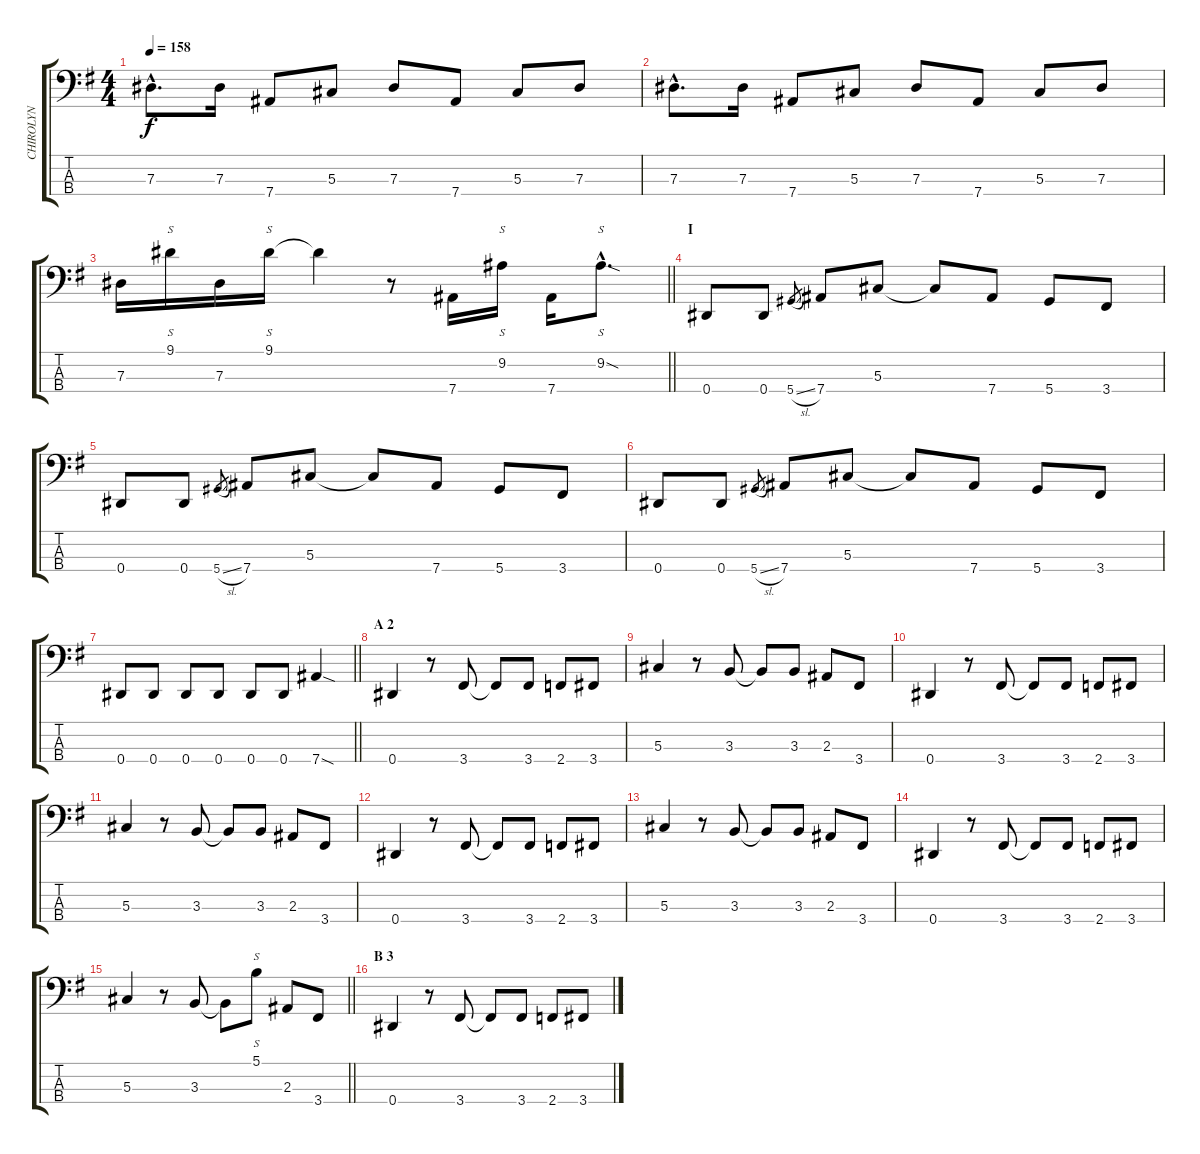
\track ("CHIROLYN" "CHIROLYN") {instrument electricbasspick}
\staff {score tabs}
\tuning (Gb2 Db2 Ab1 Eb1) {hide}
\ts (4 4)
\tempo 158
\clef f4
\ks g
7.3{hac}.8{d dy f} 7.3.16 7.4.8 5.3.8 7.3.8 7.4.8 5.3.8 7.3.8 |
7.3{hac}.8{d} 7.3.16 7.4.8 5.3.8 7.3.8 7.4.8 5.3.8 7.3.8 |
\barLineRight lightlight
7.3.16 9.1.16{s} 7.3.16 9.1.16{s} 9.1{t}.4 r.8 7.4.16 9.2.16{s} 7.4.16 9.2{sod hac}.8{s d} |
\section ("" "I")
0.4.8 0.4.8 5.4{sl}.8{gr} 7.4.8 5.3.8 5.3{t}.8 7.4.8 5.4.8 3.4.8 |
0.4.8 0.4.8 5.4{sl}.8{gr} 7.4.8 5.3.8 5.3{t}.8 7.4.8 5.4.8 3.4.8 |
0.4.8 0.4.8 5.4{sl}.8{gr} 7.4.8 5.3.8 5.3{t}.8 7.4.8 5.4.8 3.4.8 |
\barLineRight lightlight
0.4.8 0.4.8 0.4.8 0.4.8 0.4.8 0.4.8 7.4{sod}.4 |
\section ("" "A 2")
0.4.4 r.8 3.4.8 3.4{t}.8 3.4.8 2.4.8 3.4.8 |
5.3.4 r.8 3.3.8 3.3{t}.8 3.3.8 2.3.8 3.4.8 |
0.4.4 r.8 3.4.8 3.4{t}.8 3.4.8 2.4.8 3.4.8 |
5.3.4 r.8 3.3.8 3.3{t}.8 3.3.8 2.3.8 3.4.8 |
0.4.4 r.8 3.4.8 3.4{t}.8 3.4.8 2.4.8 3.4.8 |
5.3.4 r.8 3.3.8 3.3{t}.8 3.3.8 2.3.8 3.4.8 |
0.4.4 r.8 3.4.8 3.4{t}.8 3.4.8 2.4.8 3.4.8 |
\barLineRight lightlight
5.3.4 r.8 3.3.8 3.3{t}.8 5.1.8{s} 2.3.8 3.4.8 |
\section ("" "B 3")
0.4.4 r.8 3.4.8 3.4{t}.8 3.4.8 2.4.8 3.4.8
